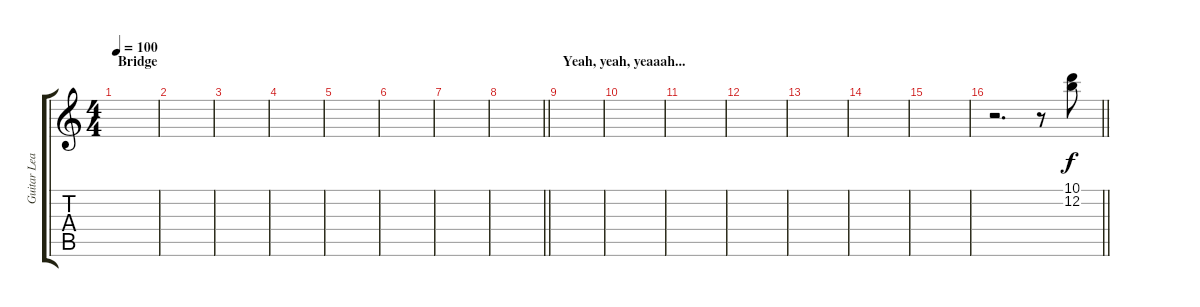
\track ("Guitar Lead (Abe)" "Guitar Lea") {instrument distortionguitar}
\staff {score tabs}
\tuning (E4 B3 G3 D3 A2 E2) {hide}
\ts (4 4)
\section ("" "Bridge")
\tempo 100
\clef g2
\ks c
|
|
|
|
|
|
|
\barLineRight lightlight
|
\section ("" "Yeah, yeah, yeaaah...")
|
|
|
|
|
|
|
\barLineRight lightlight
r.2{d} r.8 (10.1 12.2).8
